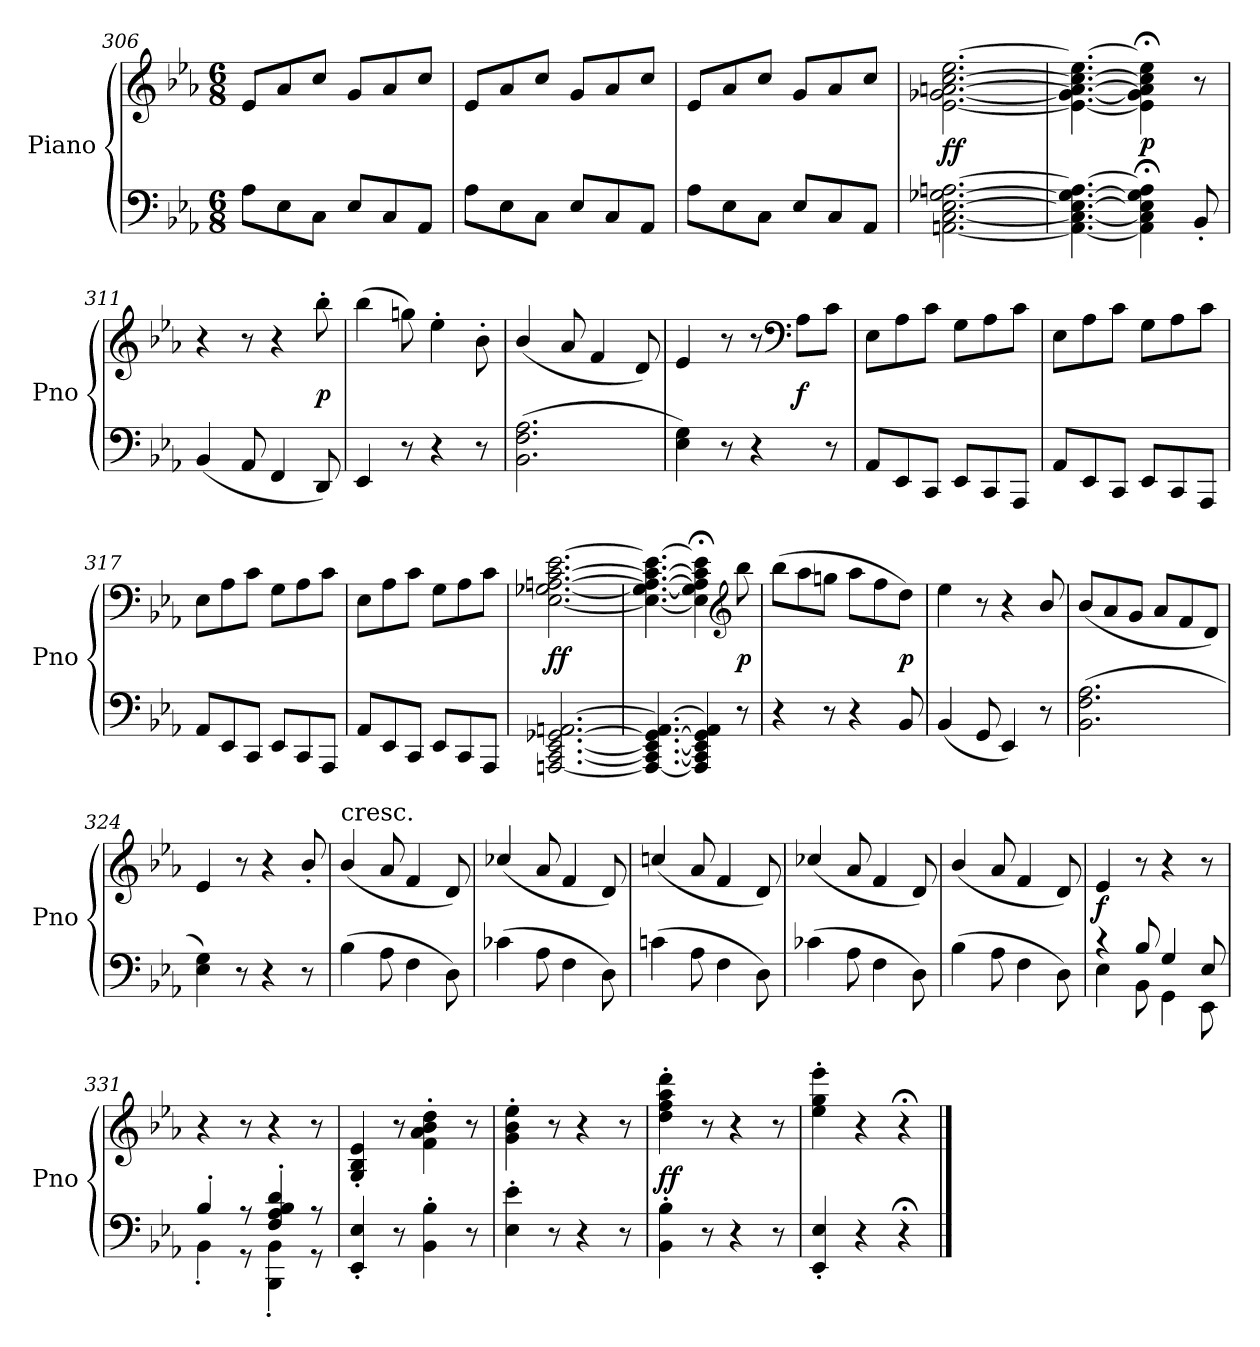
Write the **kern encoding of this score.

**kern	**kern	**dynam
*part1	*part1	*part1
*staff2	*staff1	*staff1/2
*I"Piano	*	*
*I'Pno	*	*
*clefF4	*clefG2	*
*k[b-e-a-]	*k[b-e-a-]	*
*E-:	*E-:	*
*M6/8	*M6/8	*
=306	=306	=306
8A-\L	8e-/L	.
8E-\	8a-/	.
8C\J	8cc/J	.
8E-/L	8g/L	.
8C/	8a-/	.
8AA-/J	8cc/J	.
=307	=307	=307
8A-\L	8e-/L	.
8E-\	8a-/	.
8C\J	8cc/J	.
8E-/L	8g/L	.
8C/	8a-/	.
8AA-/J	8cc/J	.
=308	=308	=308
8A-\L	8e-/L	.
8E-\	8a-/	.
8C\J	8cc/J	.
8E-/L	8g/L	.
8C/	8a-/	.
8AA-/J	8cc/J	.
=309	=309	=309
[2.AAn\ [2.C\ [2.E-\ [2.G-X\ [2.An\	[2.e-\ [2.g-X\ [2.an\ [2.cc\ [2.ee-\	ff
=310	=310	=310
4.AA_\ 4.C_\ 4.E-_\ 4.G-_\ 4.A_\	4.e-_\ 4.g-_\ 4.a_\ 4.cc_\ 4.ee-_\	.
4AA];<\ 4C];<\ 4E-];<\ 4G-];<\ 4A];<\	4e-];<\ 4g-];<\ 4a];<\ 4cc];<\ 4ee-];<\	p
8BB-'/	8r	.
=311	=311	=311
(4BB-/	4r	.
8AA-/	8r	.
4FF/	4r	.
8DD/)	8bb-'\	p
=312	=312	=312
4EE-/	(4bb-\	.
8r	8ggn\)	.
4r	4ee-'\	.
8r	8b-'\	.
=313	=313	=313
(2.BB-\ 2.F\ 2.A-\	(4b-/	.
.	8a-/	.
.	4f/	.
.	8d/)	.
=314	=314	=314
4E-\ 4G\)	4e-/	.
8r	8r	.
4r	8r	.
*	*clefF4	*
.	8A-\L	f
8r	8c\J	.
=315	=315	=315
8AA-/L	8E-\L	.
8EE-/	8A-\	.
8CC/J	8c\J	.
8EE-/L	8G\L	.
8CC/	8A-\	.
8AAA-/J	8c\J	.
=316	=316	=316
8AA-/L	8E-\L	.
8EE-/	8A-\	.
8CC/J	8c\J	.
8EE-/L	8G\L	.
8CC/	8A-\	.
8AAA-/J	8c\J	.
=317	=317	=317
8AA-/L	8E-\L	.
8EE-/	8A-\	.
8CC/J	8c\J	.
8EE-/L	8G\L	.
8CC/	8A-\	.
8AAA-/J	8c\J	.
=318	=318	=318
8AA-/L	8E-\L	.
8EE-/	8A-\	.
8CC/J	8c\J	.
8EE-/L	8G\L	.
8CC/	8A-\	.
8AAA-/J	8c\J	.
=319	=319	=319
[2.AAAn/ [2.CC/ [2.EE-/ [2.GG-X/ [2.AAn/	[2.E-\ [2.G-X\ [2.An\ [2.c\ [2.e-\	ff
=320	=320	=320
4.AAA_/ 4.CC_/ 4.EE-_/ 4.GG-_/ 4.AA_/	4.E-_\ 4.G-_\ 4.A_\ 4.c_\ 4.e-_\	.
4AAA]/ 4CC]/ 4EE-]/ 4GG-]/ 4AA]/	4E-];<\ 4G-];<\ 4A];<\ 4c];<\ 4e-];<\	.
*	*clefG2	*
8r	8bb-\	p
=321	=321	=321
4r	(8bb-\L	.
.	8aa-\	.
8r	8ggn\J	.
4r	8aa-\L	.
.	8ff\	.
8BB-/	8dd\J)	p
=322	=322	=322
(4BB-/	4ee-\	.
8GG/	8r	.
4EE-/)	4r	.
8r	8b-/	.
=323	=323	=323
(2.BB-\ 2.F\ 2.A-\	(8b-/L	.
.	8a-/	.
.	8g/J	.
.	8a-/L	.
.	8f/	.
.	8d/J)	.
=324	=324	=324
4E-\ 4G\)	4e-/	.
8r	8r	.
4r	4r	.
8r	8b-'/	.
=325	=325	=325
!	!LO:TX:t=cresc.	!
(4B-\	(4b-/	.
8A-\	8a-/	.
4F\	4f/	.
8D\)	8d/)	.
=326	=326	=326
(4c-X\	(4cc-X/	.
8A-\	8a-/	.
4F\	4f/	.
8D\)	8d/)	.
=327	=327	=327
(4cn\	(4ccn/	.
8A-\	8a-/	.
4F\	4f/	.
8D\)	8d/)	.
=328	=328	=328
(4c-X\	(4cc-X/	.
8A-\	8a-/	.
4F\	4f/	.
8D\)	8d/)	.
=329	=329	=329
(4B-\	(4b-/	.
8A-\	8a-/	.
4F\	4f/	.
8D\)	8d/)	.
=330	=330	=330
*^	*	*
4r	4E-\	4e-/	f
8B-/	8BB-\	8r	.
4G/	4GG\	4r	.
8E-/	8EE-\	8r	.
=331	=331	=331	=331
4B-'/	4BB-'\	4r	.
8r	8r	8r	.
4F'/ 4A-'/ 4B-'/ 4d'/	4BBB-'\ 4BB-'\	4r	.
8r	8r	8r	.
*v	*v	*	*
=332	=332	=332
4EE-'/ 4E-'/	4G'/ 4B-'/ 4e-'/	.
8r	8r	.
4BB-'\ 4B-'\	4f'\ 4a-'\ 4b-'\ 4dd'\	.
8r	8r	.
=333	=333	=333
4E-'\ 4e-'\	4g'\ 4b-'\ 4ee-'\	.
8r	8r	.
4r	4r	.
8r	8r	.
=334	=334	=334
4BB-'\ 4B-'\	4dd'\ 4ff'\ 4aa-'\ 4ddd'\	ff
8r	8r	.
4r	4r	.
8r	8r	.
=335	=335	=335
4EE-'/ 4E-'/	4ee-'\ 4gg'\ 4eee-'\	.
4r	4r	.
4r;<	4r;<	.
==	==	==
*-	*-	*-
